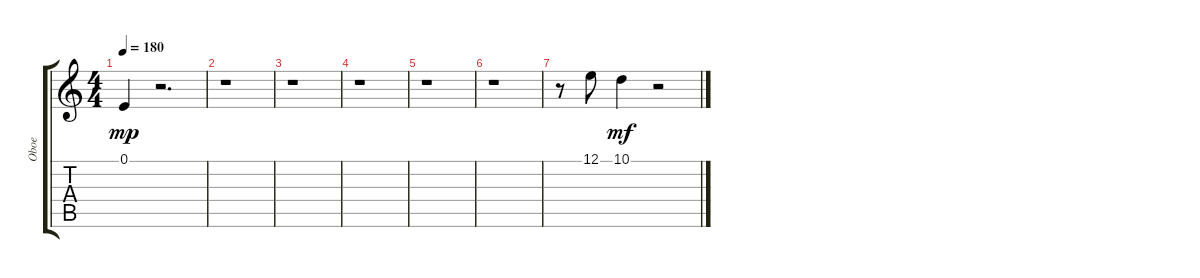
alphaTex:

\track ("Oboe" "Oboe") {instrument oboe}
\staff {score tabs}
\tuning (E4 B3 G3 D3 A2 E2) {hide}
\ts (4 4)
\tempo 180
\clef g2
\ks c
0.1.4{dy mp} r.2{d} |
r.1 |
r.1 |
r.1 |
r.1 |
r.1 |
r.8 12.1.8 10.1.4{dy mf} r.2
